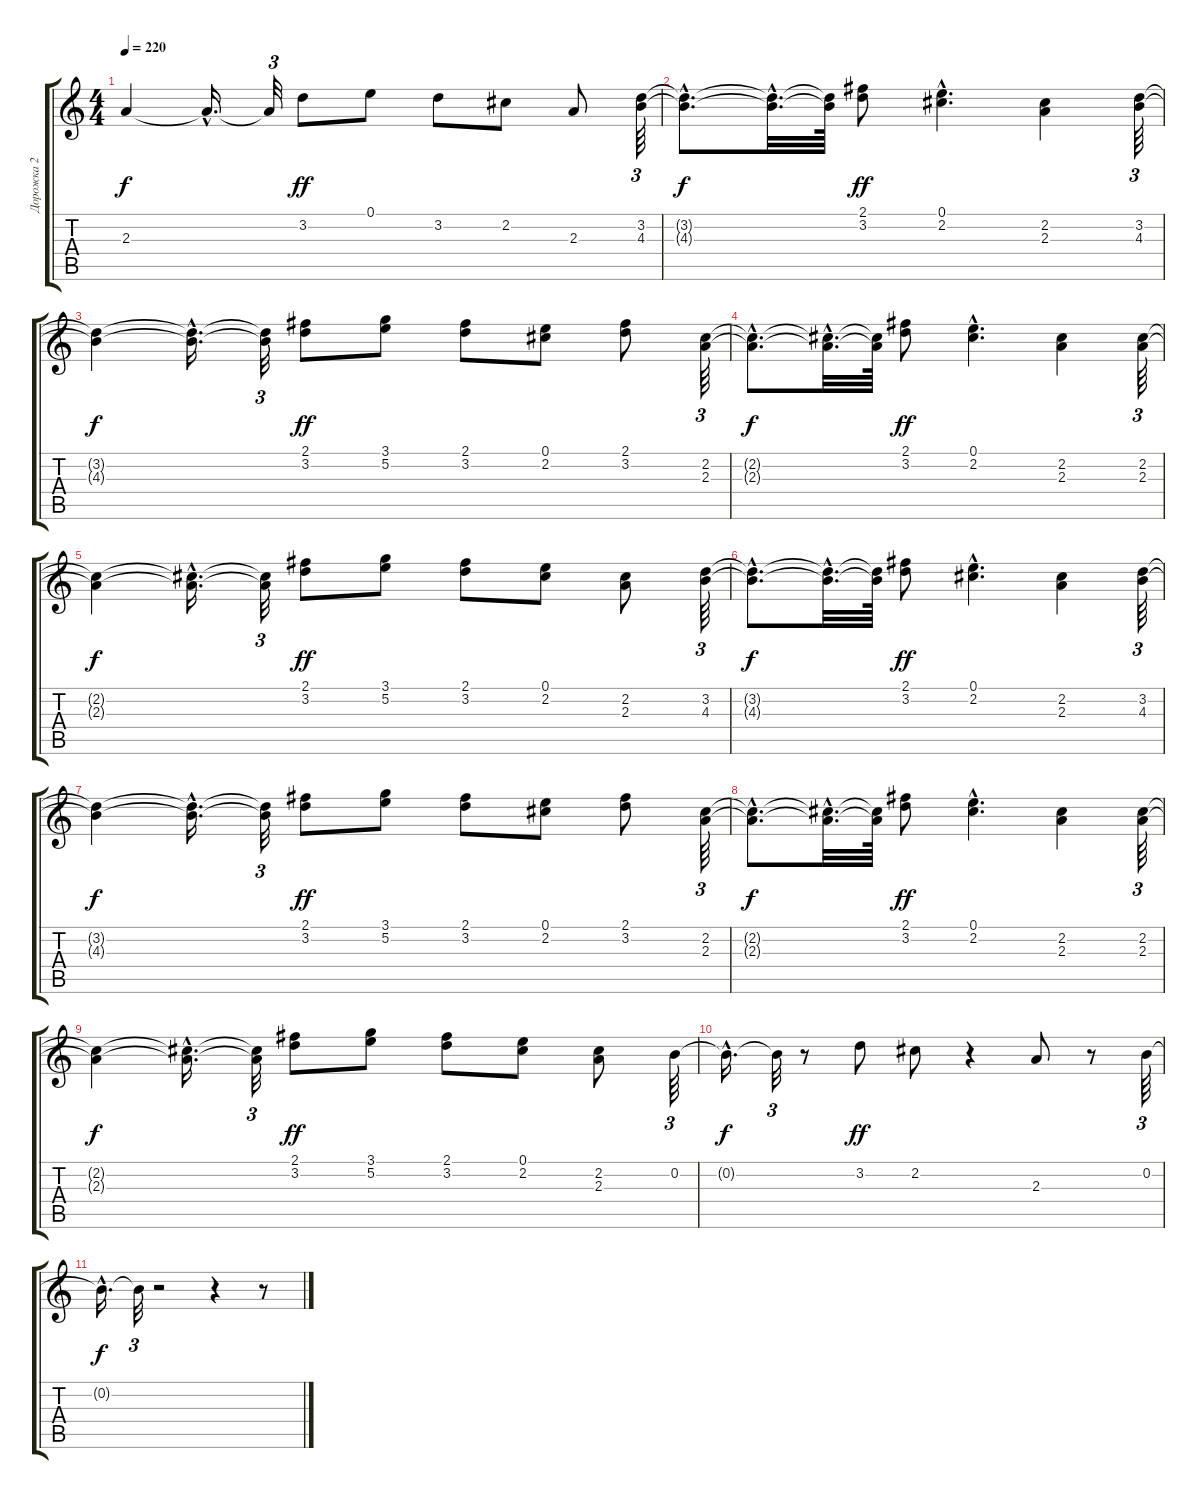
\track ("Дорожка 2" "Дорожка 2") {instrument overdrivenguitar}
\staff {score tabs}
\tuning (E4 B3 G3 D3 A2 E2) {hide}
\ts (4 4)
\tempo 220
\clef g2
\ks c
2.3{t}.4{dy f} 2.3{hac t}.16{d} 2.3{t}.32{tu (3 2)} 3.2.8{dy ff} 0.1.8 3.2.8 2.2.8 2.3.8 (3.2 4.3).64{tu (3 2)} |
(3.2{hac t} 4.3{hac t}).8{d dy f} (3.2{hac t} 4.3{hac t}).32{d} (3.2{t} 4.3{t}).64 (2.1 3.2).8{dy ff} (0.1{hac} 2.2{hac}).4{d} (2.2 2.3).4 (3.2 4.3).64{tu (3 2)} |
(3.2{t} 4.3{t}).4{dy f} (3.2{hac t} 4.3{hac t}).16{d} (3.2{t} 4.3{t}).32{tu (3 2)} (2.1 3.2).8{dy ff} (3.1 5.2).8 (2.1 3.2).8 (0.1 2.2).8 (2.1 3.2).8 (2.2 2.3).64{tu (3 2)} |
(2.2{hac t} 2.3{hac t}).8{d dy f} (2.2{hac t} 2.3{hac t}).32{d} (2.2{t} 2.3{t}).64 (2.1 3.2).8{dy ff} (0.1{hac} 2.2{hac}).4{d} (2.2 2.3).4 (2.2 2.3).64{tu (3 2)} |
(2.2{t} 2.3{t}).4{dy f} (2.2{hac t} 2.3{hac t}).16{d} (2.2{t} 2.3{t}).32{tu (3 2)} (2.1 3.2).8{dy ff} (3.1 5.2).8 (2.1 3.2).8 (0.1 2.2).8 (2.2 2.3).8 (3.2 4.3).64{tu (3 2)} |
(3.2{hac t} 4.3{hac t}).8{d dy f} (3.2{hac t} 4.3{hac t}).32{d} (3.2{t} 4.3{t}).64 (2.1 3.2).8{dy ff} (0.1{hac} 2.2{hac}).4{d} (2.2 2.3).4 (3.2 4.3).64{tu (3 2)} |
(3.2{t} 4.3{t}).4{dy f} (3.2{hac t} 4.3{hac t}).16{d} (3.2{t} 4.3{t}).32{tu (3 2)} (2.1 3.2).8{dy ff} (3.1 5.2).8 (2.1 3.2).8 (0.1 2.2).8 (2.1 3.2).8 (2.2 2.3).64{tu (3 2)} |
(2.2{hac t} 2.3{hac t}).8{d dy f} (2.2{hac t} 2.3{hac t}).32{d} (2.2{t} 2.3{t}).64 (2.1 3.2).8{dy ff} (0.1{hac} 2.2{hac}).4{d} (2.2 2.3).4 (2.2 2.3).64{tu (3 2)} |
(2.2{t} 2.3{t}).4{dy f} (2.2{hac t} 2.3{hac t}).16{d} (2.2{t} 2.3{t}).32{tu (3 2)} (2.1 3.2).8{dy ff} (3.1 5.2).8 (2.1 3.2).8 (0.1 2.2).8 (2.2 2.3).8 0.2.64{tu (3 2)} |
0.2{hac t}.16{d dy f} 0.2{t}.32{tu (3 2)} r.8 3.2.8{dy ff} 2.2.8 r.4 2.3.8 r.8 0.2.64{tu (3 2)} |
0.2{hac t}.16{d dy f} 0.2{t}.32{tu (3 2)} r.2 r.4 r.8
